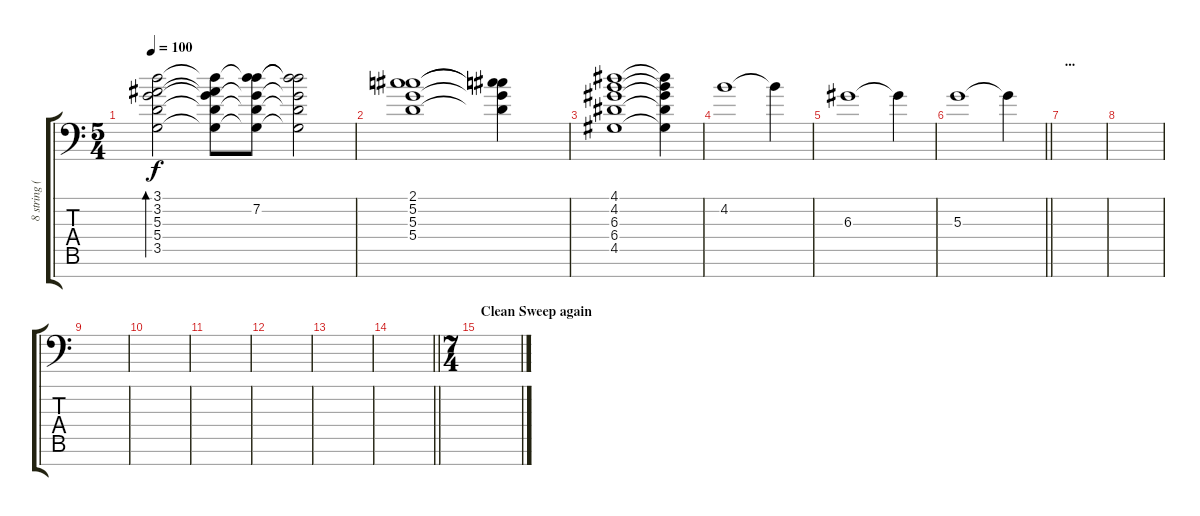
\track ("8 string (low 7)" "8 string (") {mute instrument acousticguitarsteel}
\staff {score tabs}
\tuning (B3 G3 D3 A2 E2 B1 E1) {hide}
\ts (5 4)
\tempo 100
\clef f4
\ks c
(3.1 3.2 5.3 5.4 3.5).2{bd 120 dy f} (3.1{t} 3.2{t} 5.3{t} 5.4{t} 3.5{t}).8 (3.1{t} 7.2 5.3{t} 5.4{t} 3.5{t}).8 (3.1{t} 7.2{t} 5.3{t} 5.4{t} 3.5{t}).2 |
(2.1 5.2 5.3 5.4).1 (2.1{t} 5.2{t} 5.3{t} 5.4{t}).4 |
(4.1 4.2 6.3 6.4 4.5).1 (4.1{t} 4.2{t} 6.3{t} 6.4{t} 4.5{t}).4 |
4.2.1 4.2{t}.4 |
6.3.1 6.3{t}.4 |
\barLineRight lightlight
5.3.1 5.3{t}.4 |
\section ("" "...")
|
|
|
|
|
|
|
\barLineRight lightlight
|
\ts (7 4)
\section ("" "Clean Sweep again")
